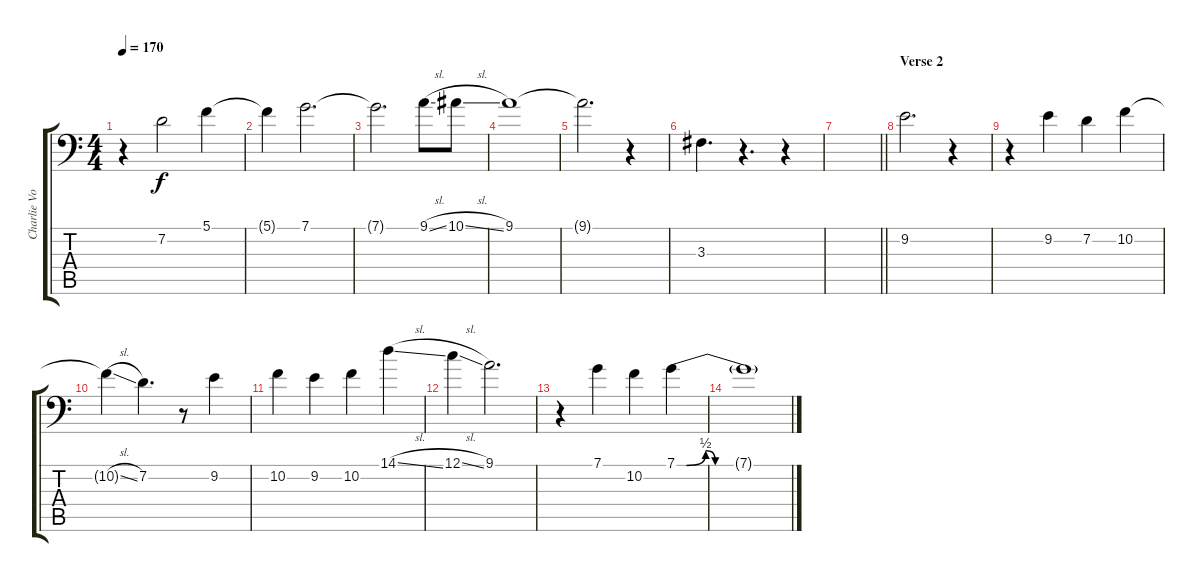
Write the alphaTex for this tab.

\track ("Charlie Vox" "Charlie Vo") {instrument clarinet}
\staff {score tabs}
\tuning (C4 G3 Eb3 Bb2 F2 Bb1) {hide}
\ts (4 4)
\tempo 170
\clef f4
\ks c
r.4{dy f} 7.2.2 5.1.4 |
5.1{t}.4 7.1.2{d} |
7.1{t}.2{d} 9.1{sl}.8 10.1{sl}.8 |
9.1.1 |
9.1{t}.2{d} r.4 |
3.3.4{d} r.4{d} r.4 |
\barLineRight lightlight
|
\section ("" "Verse 2")
9.2.2{d} r.4 |
r.4 9.2.4 7.2.4 10.2.4 |
10.2{sl t}.4 7.2.4{d} r.8 9.2.4 |
10.2.4 9.2.4 10.2.4 14.1{sl}.4 |
12.1{sl}.4 9.1.2{d} |
r.4 7.1.4 10.2.4 7.1{be (custom 0 0 5 0 15 2 20 0 60 0)}.4 |
7.1{t}.1
